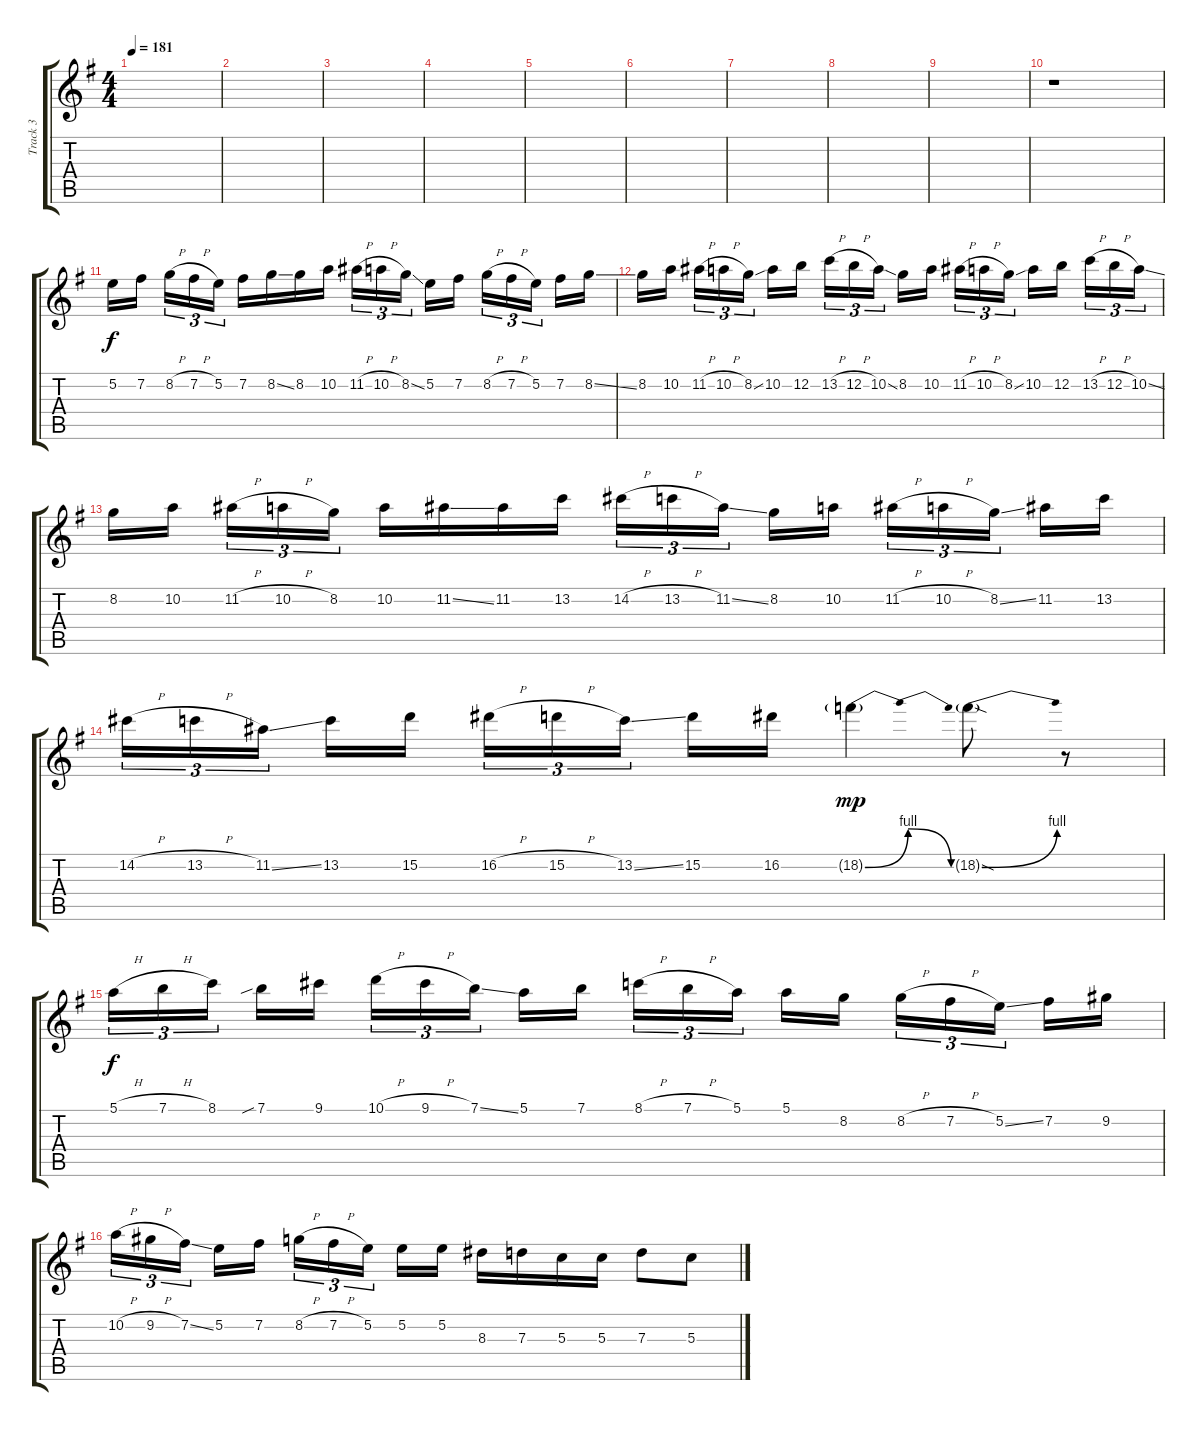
\track ("Track 3" "Track 3") {instrument distortionguitar}
\staff {score tabs}
\tuning (E4 B3 G3 D3 A2 E2) {hide}
\ts (4 4)
\tempo 181
\clef g2
\ks g
|
|
|
|
|
|
|
|
|
r.1 |
5.2.16 7.2.16{beam splitsecondary} 8.2{h}.16{tu (3 2)} 7.2{h}.16{tu (3 2)} 5.2.16{tu (3 2)} 7.2.16 8.2{ss}.16 8.2.16 10.2.16 11.2{h}.16{tu (3 2)} 10.2{h}.16{tu (3 2)} 8.2{ss}.16{tu (3 2) beam splitsecondary} 5.2.16 7.2.16 8.2{h}.16{tu (3 2)} 7.2{h}.16{tu (3 2)} 5.2.16{tu (3 2) beam splitsecondary} 7.2.16 8.2{ss}.16 |
8.2.16 10.2.16{beam splitsecondary} 11.2{h}.16{tu (3 2)} 10.2{h}.16{tu (3 2)} 8.2{ss}.16{tu (3 2)} 10.2.16 12.2.16{beam splitsecondary} 13.2{h}.16{tu (3 2)} 12.2{h}.16{tu (3 2)} 10.2{ss}.16{tu (3 2)} 8.2.16 10.2.16{beam splitsecondary} 11.2{h}.16{tu (3 2)} 10.2{h}.16{tu (3 2)} 8.2{ss}.16{tu (3 2)} 10.2.16 12.2.16{beam splitsecondary} 13.2{h}.16{tu (3 2)} 12.2{h}.16{tu (3 2)} 10.2{ss}.16{tu (3 2)} |
8.2.16 10.2.16{beam splitsecondary} 11.2{h}.16{tu (3 2)} 10.2{h}.16{tu (3 2)} 8.2.16{tu (3 2)} 10.2.16 11.2{ss}.16 11.2.16 13.2.16 14.2{h}.16{tu (3 2)} 13.2{h}.16{tu (3 2)} 11.2{ss}.16{tu (3 2) beam splitsecondary} 8.2.16 10.2.16 11.2{h}.16{tu (3 2)} 10.2{h}.16{tu (3 2)} 8.2{ss}.16{tu (3 2) beam splitsecondary} 11.2.16 13.2.16 |
14.2{h}.16{tu (3 2)} 13.2{h}.16{tu (3 2)} 11.2{ss}.16{tu (3 2) beam splitsecondary} 13.2.16 15.2.16 16.2{h}.16{tu (3 2)} 15.2{h}.16{tu (3 2)} 13.2{ss}.16{tu (3 2) beam splitsecondary} 15.2.16 16.2.16 18.2{be (bendrelease 0 0 10 4 10 4 60 0) g}.4{dy mp} 18.2{be (bend 0 0 60 4) sod g}.8 r.8 |
5.1{h}.16{tu (3 2) dy f} 7.1{h}.16{tu (3 2)} 8.1.16{tu (3 2) beam splitsecondary} 7.1{sib}.16 9.1.16 10.1{h}.16{tu (3 2)} 9.1{h}.16{tu (3 2)} 7.1{ss}.16{tu (3 2) beam splitsecondary} 5.1.16 7.1.16 8.1{h}.16{tu (3 2)} 7.1{h}.16{tu (3 2)} 5.1.16{tu (3 2) beam splitsecondary} 5.1.16 8.2.16 8.2{h}.16{tu (3 2)} 7.2{h}.16{tu (3 2)} 5.2{ss}.16{tu (3 2) beam splitsecondary} 7.2.16 9.2.16 |
10.2{h}.16{tu (3 2)} 9.2{h}.16{tu (3 2)} 7.2{ss}.16{tu (3 2) beam splitsecondary} 5.2.16 7.2.16 8.2{h}.16{tu (3 2)} 7.2{h}.16{tu (3 2)} 5.2.16{tu (3 2) beam splitsecondary} 5.2.16 5.2.16 8.3.16 7.3.16 5.3.16 5.3.16 7.3.8 5.3.8
